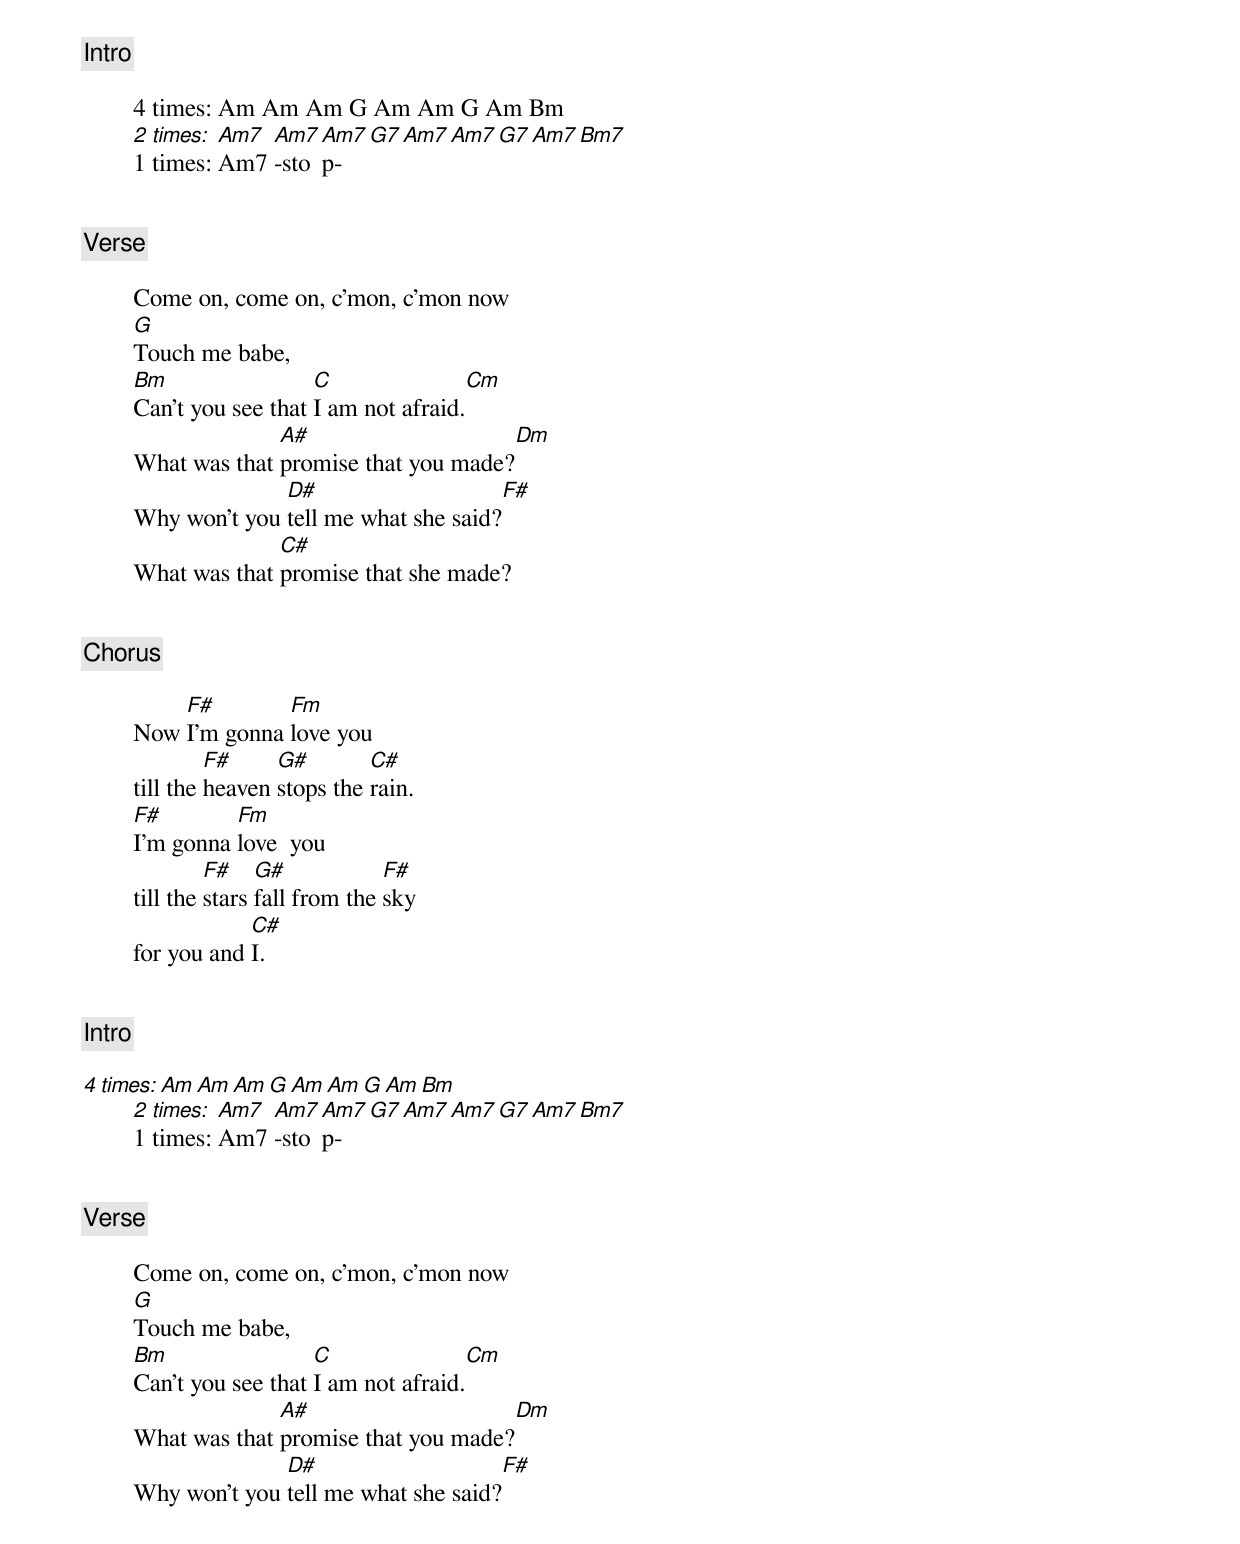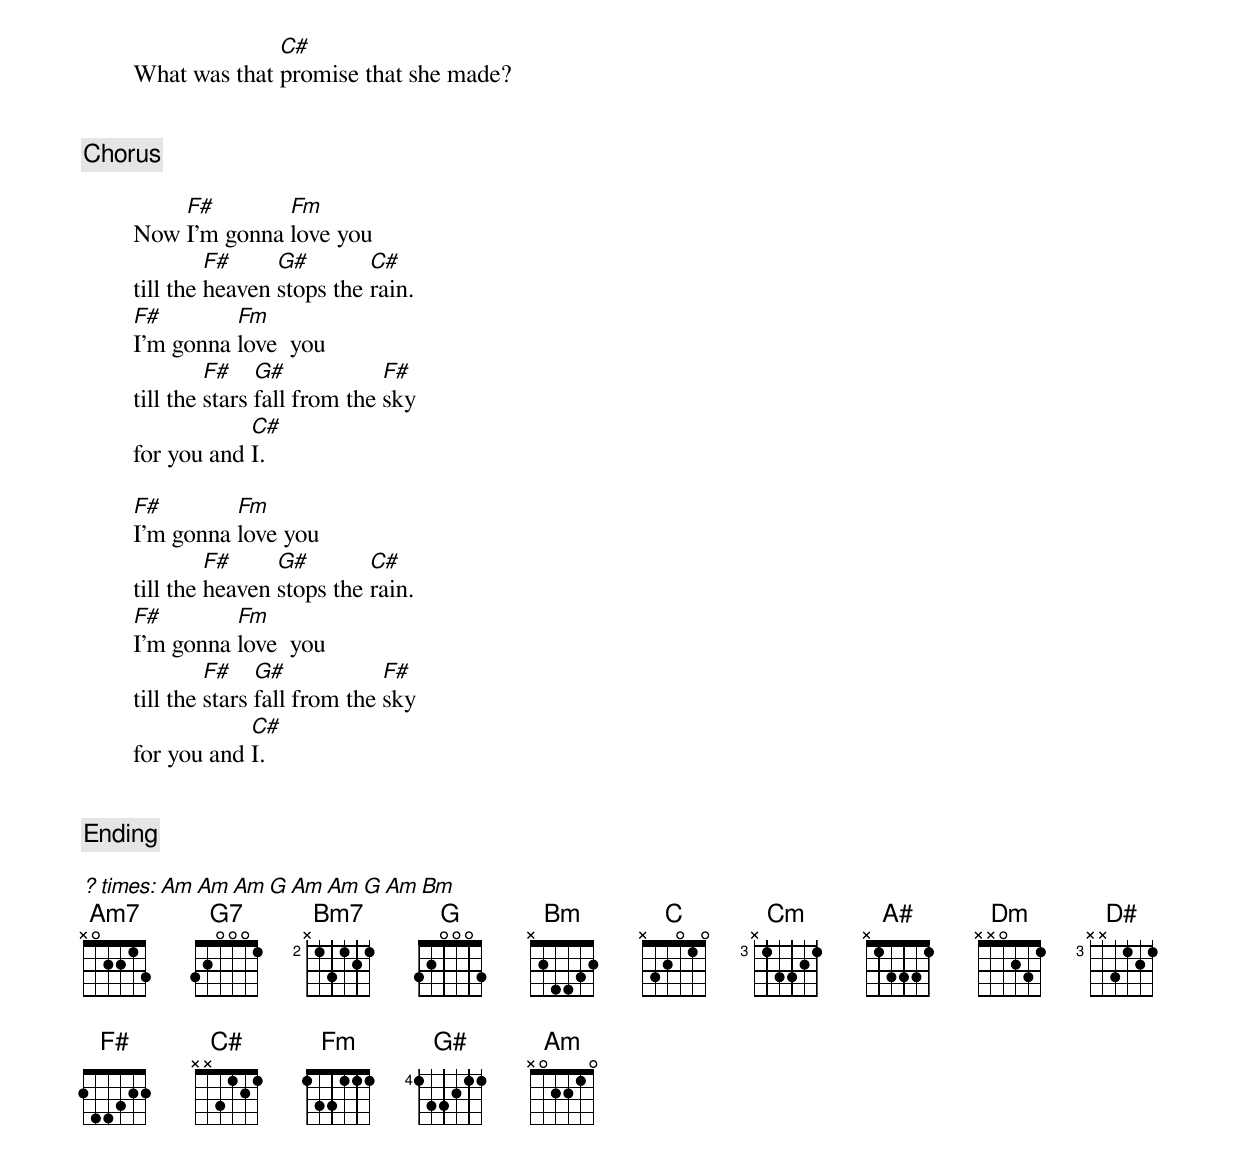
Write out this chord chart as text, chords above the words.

[Intro]

        4 times: Am Am Am G Am Am G Am Bm
        2 times: Am7 Am7 Am7 G7 Am7 Am7 G7 Am7 Bm7
        1 times: Am7 -stop-


[Verse]

        Come on, come on, c'mon, c'mon now
        G
        Touch me babe,
        Bm                 C                    Cm
        Can't you see that I am not afraid.
                      A#                        Dm
        What was that promise that you made?
                      D#                        F#
        Why won't you tell me what she said?
                      C#
        What was that promise that she made?


[Chorus]

            F#        Fm
        Now I'm gonna love you
                 F#     G#        C#
        till the heaven stops the rain.
        F#        Fm
        I'm gonna love  you
                 F#    G#            F#
        till the stars fall from the sky
                    C#
        for you and I.


[Intro]

        4 times: Am Am Am G Am Am G Am Bm
        2 times: Am7 Am7 Am7 G7 Am7 Am7 G7 Am7 Bm7
        1 times: Am7 -stop-


[Verse]

        Come on, come on, c'mon, c'mon now
        G
        Touch me babe,
        Bm                 C                    Cm
        Can't you see that I am not afraid.
                      A#                        Dm
        What was that promise that you made?
                      D#                        F#
        Why won't you tell me what she said?
                      C#
        What was that promise that she made?


[Chorus]

            F#        Fm
        Now I'm gonna love you
                 F#     G#        C#
        till the heaven stops the rain.
        F#        Fm
        I'm gonna love  you
                 F#    G#            F#
        till the stars fall from the sky
                    C#
        for you and I.

        F#        Fm
        I'm gonna love you
                 F#     G#        C#
        till the heaven stops the rain.
        F#        Fm
        I'm gonna love  you
                 F#    G#            F#
        till the stars fall from the sky
                    C#
        for you and I.


[Ending]

        ? times: Am Am Am G Am Am G Am Bm
